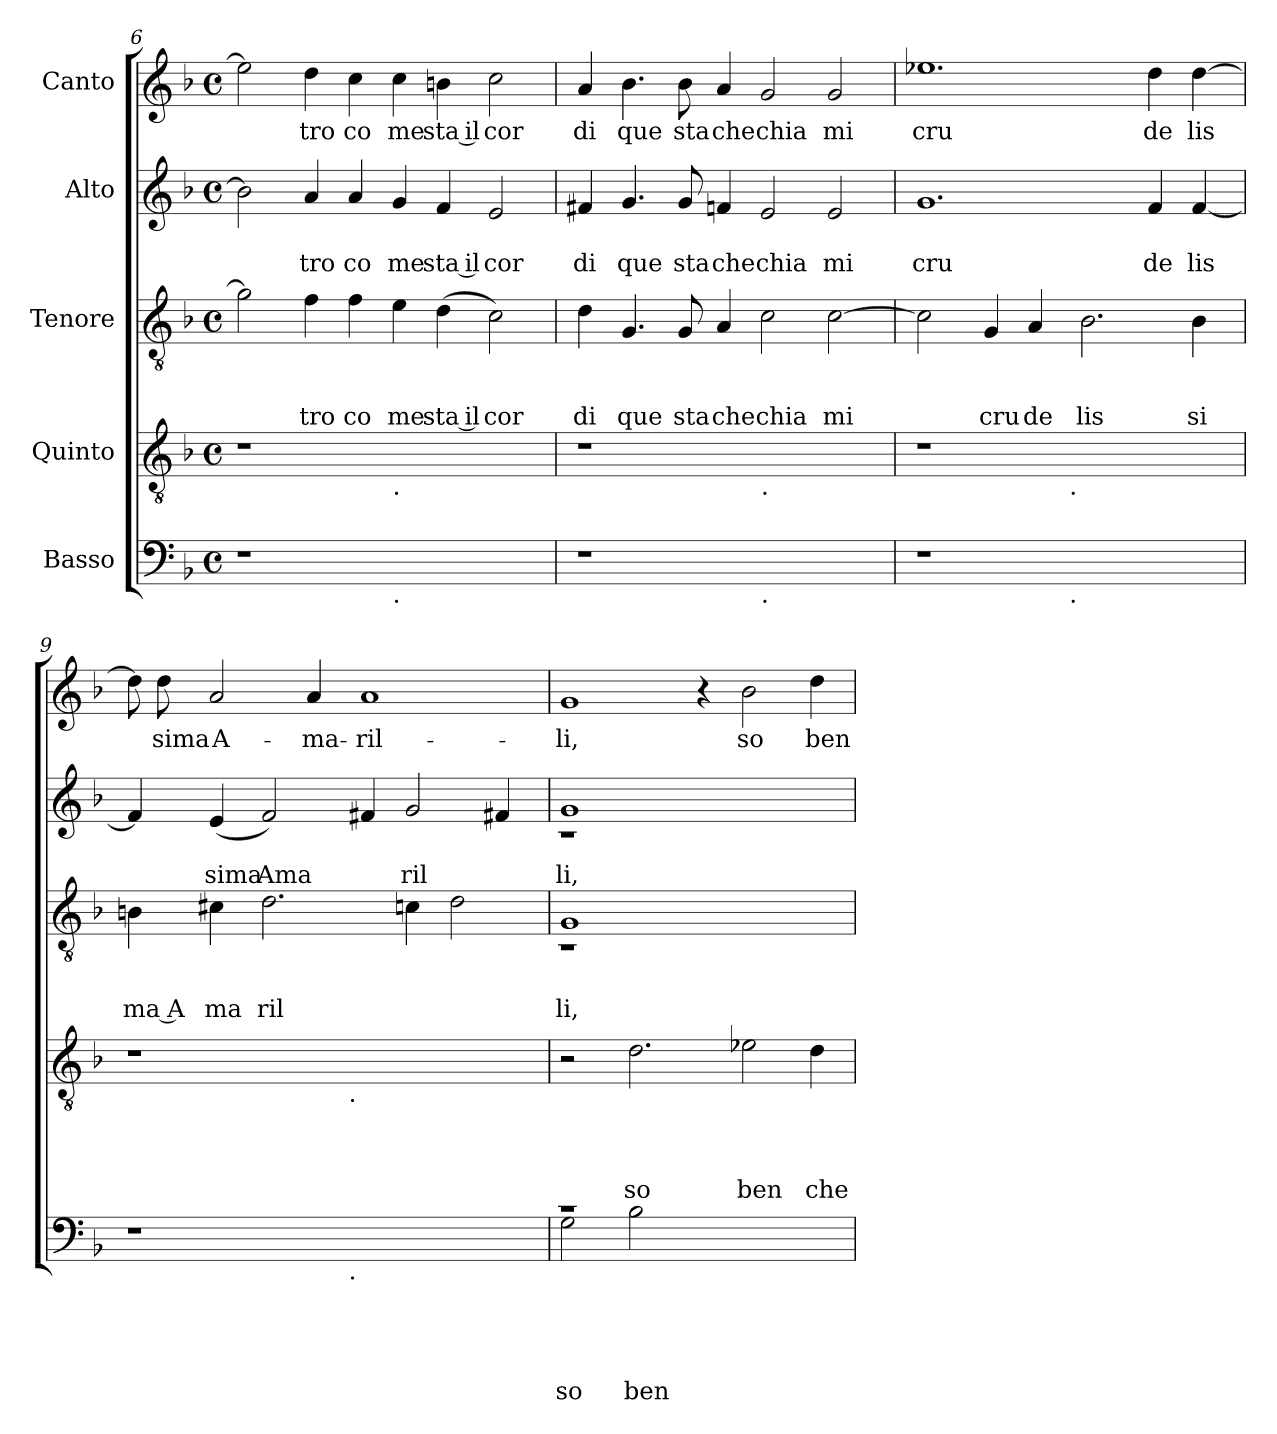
**kern	**text	**text	**text	**text	**text	**kern	**text	**text	**text	**text	**kern	**text	**text	**text	**kern	**text	**text	**kern	**text
*part5	*part5	*part5	*part5	*part5	*part5	*part4	*part4	*part4	*part4	*part4	*part3	*part3	*part3	*part3	*part2	*part2	*part2	*part1	*part1
*staff5	*staff5	*staff5	*staff5	*staff5	*staff5	*staff4	*staff4	*staff4	*staff4	*staff4	*staff3	*staff3	*staff3	*staff3	*staff2	*staff2	*staff2	*staff1	*staff1
*I"Basso	*	*	*	*	*	*I"Quinto	*	*	*	*	*I"Tenore	*	*	*	*I"Alto	*	*	*I"Canto	*
*clefF4	*	*	*	*	*	*clefGv2	*	*	*	*	*clefGv2	*	*	*	*clefG2	*	*	*clefG2	*
*k[b-]	*	*	*	*	*	*k[b-]	*	*	*	*	*k[b-]	*	*	*	*k[b-]	*	*	*k[b-]	*
*F:	*	*	*	*	*	*F:	*	*	*	*	*F:	*	*	*	*F:	*	*	*F:	*
*M4/4	*	*	*	*	*	*M4/4	*	*	*	*	*M4/4	*	*	*	*M4/4	*	*	*M4/4	*
*met(c)	*	*	*	*	*	*met(c)	*	*	*	*	*met(c)	*	*	*	*met(c)	*	*	*met(c)	*
=6	=6	=6	=6	=6	=6	=6	=6	=6	=6	=6	=6	=6	=6	=6	=6	=6	=6	=6	=6
1r	.	.	.	.	.	1r	.	.	.	.	2g\]	.	.	.	2b-\]	.	.	2ee-\]	.
!	!	!	!	!	!	!	!	!	!	!	!	!	!	!LO:LY:b	!	!	!LO:LY:b	!	!LO:LY:b
.	.	.	.	.	.	.	.	.	.	.	4f\	.	.	tro	4a/	.	tro	4dd\	tro
!	!	!	!	!	!	!	!	!	!	!	!	!	!	!LO:LY:b	!	!	!LO:LY:b	!	!LO:LY:b
.	.	.	.	.	.	.	.	.	.	.	4f\	.	.	co	4a/	.	co	4cc\	co
!	!	!	!	!	!	!LO:TX:b:t=.	!	!	!	!	!	!	!	!	!	!	!	!	!
!LO:TX:b:t=.	!	!	!	!	!	!	!	!	!	!	!	!	!	!	!	!	!	!	!
!	!	!	!	!	!	!	!	!	!	!	!	!	!	!LO:LY:b	!	!	!LO:LY:b	!	!LO:LY:b
1ryy	.	.	.	.	.	1ryy	.	.	.	.	4e\	.	.	me	4g/	.	me	4cc\	me
!	!	!	!	!	!	!	!	!	!	!	!	!	!	!LO:LY:b:rj	!	!	!LO:LY:b:rj	!	!LO:LY:b:rj
.	.	.	.	.	.	.	.	.	.	.	(<4d\	.	.	sta il	4f/	.	sta il	4bn\	sta il
!	!	!	!	!	!	!	!	!	!	!	!	!	!	!LO:LY:b	!	!	!LO:LY:b	!	!LO:LY:b
.	.	.	.	.	.	.	.	.	.	.	2c\)	.	.	cor	2e/	.	cor	2cc\	cor
=7	=7	=7	=7	=7	=7	=7	=7	=7	=7	=7	=7	=7	=7	=7	=7	=7	=7	=7	=7
!	!	!	!	!	!	!	!	!	!	!	!	!	!	!LO:LY:b	!	!	!LO:LY:b	!	!LO:LY:b
1r	.	.	.	.	.	1r	.	.	.	.	4d\	.	.	di	4f#X/	.	di	4a/	di
!	!	!	!	!	!	!	!	!	!	!	!	!	!	!LO:LY:b	!	!	!LO:LY:b	!	!LO:LY:b
.	.	.	.	.	.	.	.	.	.	.	4.G/	.	.	que	4.g/	.	que	4.b-\	que
!	!	!	!	!	!	!	!	!	!	!	!	!	!	!LO:LY:b	!	!	!LO:LY:b	!	!LO:LY:b
.	.	.	.	.	.	.	.	.	.	.	8G/	.	.	sta	8g/	.	sta	8b-\	sta
!	!	!	!	!	!	!	!	!	!	!	!	!	!	!LO:LY:b	!	!	!LO:LY:b	!	!LO:LY:b
.	.	.	.	.	.	.	.	.	.	.	4A/	.	.	che	4fn/	.	che	4a/	che
!	!	!	!	!	!	!LO:TX:b:t=.	!	!	!	!	!	!	!	!	!	!	!	!	!
!LO:TX:b:t=.	!	!	!	!	!	!	!	!	!	!	!	!	!	!	!	!	!	!	!
!	!	!	!	!	!	!	!	!	!	!	!	!	!	!LO:LY:b	!	!	!LO:LY:b	!	!LO:LY:b
1ryy	.	.	.	.	.	1ryy	.	.	.	.	2c\	.	.	chia	2e/	.	chia	2g/	chia
!	!	!	!	!	!	!	!	!	!	!	!	!	!	!LO:LY:b	!	!	!LO:LY:b	!	!LO:LY:b
.	.	.	.	.	.	.	.	.	.	.	[>2c\	.	.	mi	2e/	.	mi	2g/	mi
=8	=8	=8	=8	=8	=8	=8	=8	=8	=8	=8	=8	=8	=8	=8	=8	=8	=8	=8	=8
!	!	!	!	!	!	!	!	!	!	!	!	!	!	!	!	!	!LO:LY:b	!	!LO:LY:b
*^	*	*	*	*	*	*^	*	*	*	*	*	*	*	*	*	*	*	*	*
1r	2ryy	.	.	.	.	.	1r	2ryy	.	.	.	.	2c\]	.	.	.	1.g	.	cru	1.ee-X	cru
!	!	!	!	!	!	!	!	!	!	!	!	!	!	!	!	!LO:LY:b	!	!	!	!	!
.	4...ryy	.	.	.	.	.	.	4...ryy	.	.	.	.	4G/	.	.	cru	.	.	.	.	.
!	!	!	!	!	!	!	!	!	!	!	!	!	!	!	!	!LO:LY:b	!	!	!	!	!
.	.	.	.	.	.	.	.	.	.	.	.	.	4A/	.	.	de	.	.	.	.	.
!	!	!	!	!	!	!	!	!LO:TX:b:t=.	!	!	!	!	!	!	!	!	!	!	!	!	!
!	!LO:TX:b:t=.	!	!	!	!	!	!	!	!	!	!	!	!	!	!	!	!	!	!	!	!
.	1ryy	.	.	.	.	.	.	1ryy	.	.	.	.	.	.	.	.	.	.	.	.	.
!	!	!	!	!	!	!	!	!	!	!	!	!	!	!	!	!LO:LY:b	!	!	!	!	!
1ryy	.	.	.	.	.	.	1ryy	.	.	.	.	.	2.B-\	.	.	lis	.	.	.	.	.
!	!	!	!	!	!	!	!	!	!	!	!	!	!	!	!	!	!	!	!LO:LY:b	!	!LO:LY:b
.	.	.	.	.	.	.	.	.	.	.	.	.	.	.	.	.	4f/	.	de	4dd\	de
!	!	!	!	!	!	!	!	!	!	!	!	!	!	!	!	!LO:LY:b	!	!	!LO:LY:b	!	!LO:LY:b
.	.	.	.	.	.	.	.	.	.	.	.	.	4B-\	.	.	si	[<4f/	.	lis	[<4dd\	lis
.	32ryy	.	.	.	.	.	.	32ryy	.	.	.	.	.	.	.	.	.	.	.	.	.
!!LO:LB:g=z
=9	=9	=9	=9	=9	=9	=9	=9	=9	=9	=9	=9	=9	=9	=9	=9	=9	=9	=9	=9	=9	=9
!	!	!	!	!	!	!	!	!	!	!	!	!	!	!	!	!LO:LY:b:rj	!	!	!	!	!
1r	2ryy	.	.	.	.	.	1r	2ryy	.	.	.	.	4Bn\	.	.	ma A	4f/]	.	.	8dd\]	.
!	!	!	!	!	!	!	!	!	!	!	!	!	!	!	!	!	!	!	!	!	!LO:LY:b
.	.	.	.	.	.	.	.	.	.	.	.	.	.	.	.	.	.	.	.	8dd\	sima
!	!	!	!	!	!	!	!	!	!	!	!	!	!	!	!	!LO:LY:b	!	!	!LO:LY:b	!	!LO:LY:b
.	.	.	.	.	.	.	.	.	.	.	.	.	4c#X\	.	.	ma	(4e/	.	sima	2a/	A-
!	!	!	!	!	!	!	!	!	!	!	!	!	!	!	!	!LO:LY:b	!	!	!LO:LY:b	!	!
.	4...ryy	.	.	.	.	.	.	4...ryy	.	.	.	.	2.d\	.	.	ril	2f/)	.	Ama	.	.
!	!	!	!	!	!	!	!	!	!	!	!	!	!	!	!	!	!	!	!	!	!LO:LY:b
.	.	.	.	.	.	.	.	.	.	.	.	.	.	.	.	.	.	.	.	4a/	-ma-
!	!	!	!	!	!	!	!	!LO:TX:b:t=.	!	!	!	!	!	!	!	!	!	!	!	!	!
!	!LO:TX:b:t=.	!	!	!	!	!	!	!	!	!	!	!	!	!	!	!	!	!	!	!	!
.	1ryy	.	.	.	.	.	.	1ryy	.	.	.	.	.	.	.	.	.	.	.	.	.
!	!	!	!	!	!	!	!	!	!	!	!	!	!	!	!	!	!	!	!	!	!LO:LY:b
1ryy	.	.	.	.	.	.	1ryy	.	.	.	.	.	.	.	.	.	4f#X/	.	.	1a	-ril-
!	!	!	!	!	!	!	!	!	!	!	!	!	!	!	!	!	!	!	!LO:LY:b	!	!
.	.	.	.	.	.	.	.	.	.	.	.	.	4cn\	.	.	.	2g/	.	ril	.	.
.	.	.	.	.	.	.	.	.	.	.	.	.	2d\	.	.	.	.	.	.	.	.
.	.	.	.	.	.	.	.	.	.	.	.	.	.	.	.	.	4f#X/	.	.	.	.
.	32ryy	.	.	.	.	.	.	32ryy	.	.	.	.	.	.	.	.	.	.	.	.	.
=10	=10	=10	=10	=10	=10	=10	=10	=10	=10	=10	=10	=10	=10	=10	=10	=10	=10	=10	=10	=10	=10
!	!	!	!	!	!	!LO:LY:b	!	!	!	!	!	!	!	!	!	!LO:LY:b	!	!	!LO:LY:b	!	!LO:LY:b
*	*	*	*	*	*	*	*v	*v	*	*	*	*	*^	*	*	*	*^	*	*	*	*
1rc	2G\	.	.	.	.	so	2r	.	.	.	.	1G	1rC	.	.	li,	1g	1rc	.	li,	1g	-li,
!	!	!	!	!	!	!LO:LY:b	!	!	!	!	!LO:LY:b	!	!	!	!	!	!	!	!	!	!	!
.	2B-\	.	.	.	.	ben	2.d\	.	.	.	so	.	.	.	.	.	.	.	.	.	.	.
1ryy	1ryy	.	.	.	.	.	.	.	.	.	.	1ryy	1ryy	.	.	.	1ryy	1ryy	.	.	4r	.
!	!	!	!	!	!	!	!	!	!	!	!LO:LY:b	!	!	!	!	!	!	!	!	!	!	!LO:LY:b
.	.	.	.	.	.	.	2e-X\	.	.	.	ben	.	.	.	.	.	.	.	.	.	2b-\	so
!	!	!	!	!	!	!	!	!	!	!	!LO:LY:b	!	!	!	!	!	!	!	!	!	!	!LO:LY:b
.	.	.	.	.	.	.	4d\	.	.	.	che	.	.	.	.	.	.	.	.	.	4dd\	ben
*	*	*	*	*	*	*	*	*	*	*	*	*v	*v	*	*	*	*	*	*	*	*	*
*v	*v	*	*	*	*	*	*	*	*	*	*	*	*	*	*	*v	*v	*	*	*	*
=	=	=	=	=	=	=	=	=	=	=	=	=	=	=	=	=	=	=	=
*-	*-	*-	*-	*-	*-	*-	*-	*-	*-	*-	*-	*-	*-	*-	*-	*-	*-	*-	*-
